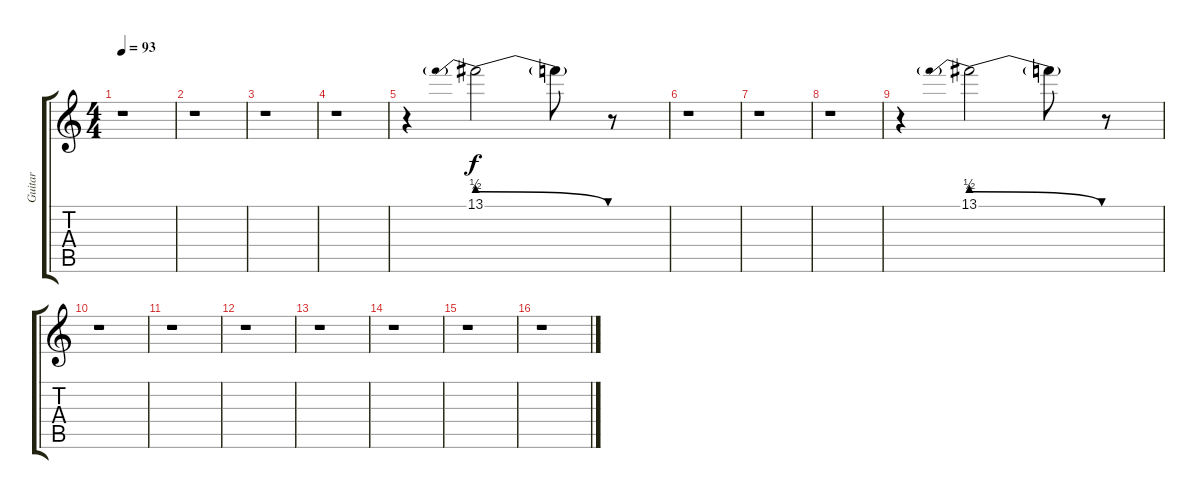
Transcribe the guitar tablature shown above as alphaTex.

\track ("Guitar" "Guitar") {instrument overdrivenguitar}
\staff {score tabs}
\tuning (E4 B3 G3 D3 A2 E2) {hide}
\ts (4 4)
\tempo 93
\clef g2
\ks c
r.1{dy f} |
r.1 |
r.1 |
r.1 |
r.4 13.1{be (prebendrelease 0 2 60 0)}.2 13.1{t}.8 r.8 |
r.1 |
r.1 |
r.1 |
r.4 13.1{be (prebendrelease 0 2 60 0)}.2 13.1{t}.8 r.8 |
r.1 |
r.1 |
r.1 |
r.1 |
r.1 |
r.1 |
r.1
